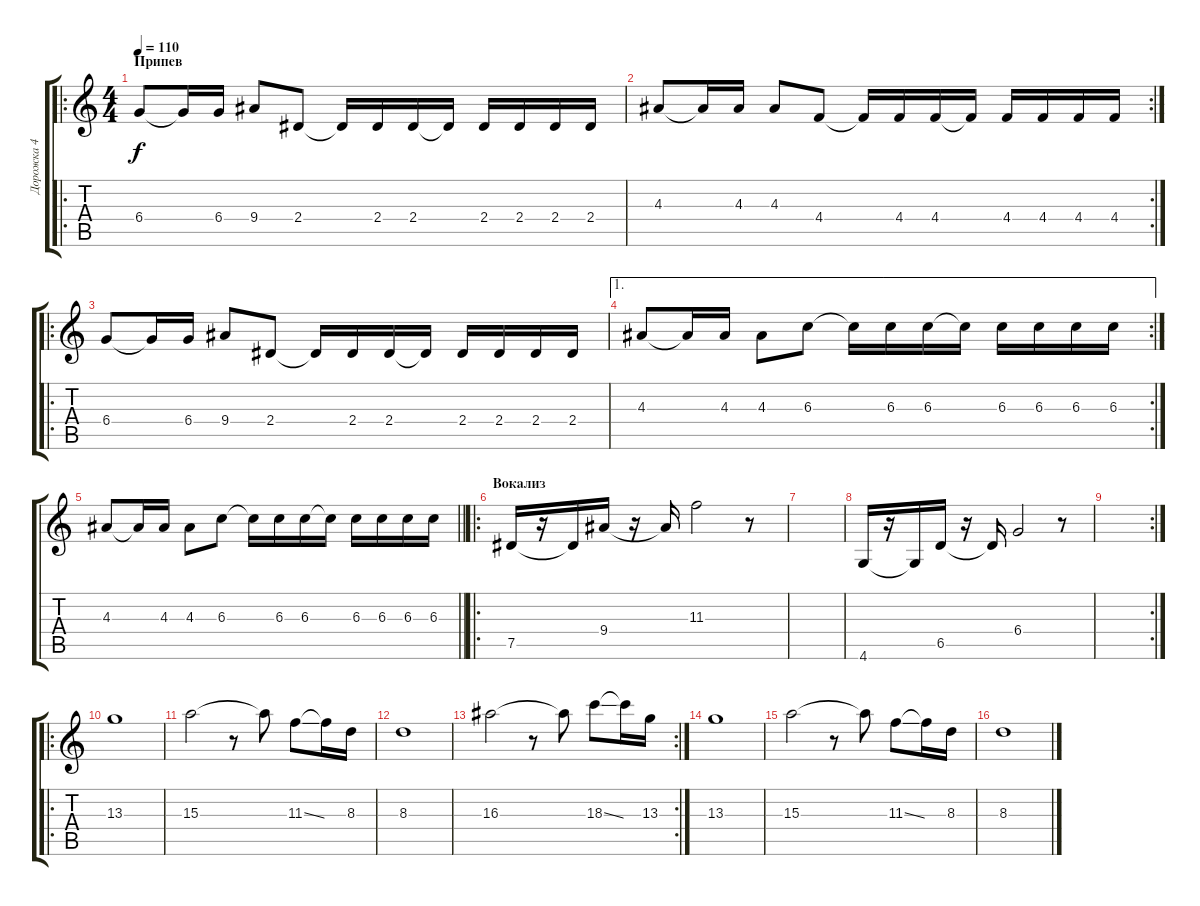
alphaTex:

\track ("Дорожка 4" "Дорожка 4") {instrument overdrivenguitar}
\staff {score tabs}
\tuning (Eb4 Bb3 Gb3 Db3 Ab2 Eb2) {hide}
\ro
\ts (4 4)
\section ("" "Припев")
\tempo 110
\clef g2
\ks c
6.4.8{dy f} 6.4{t}.16 6.4.16 9.4.8 2.4.8 2.4{t}.16 2.4.16 2.4.16 2.4{t}.16 2.4.16 2.4.16 2.4.16 2.4.16 |
\rc 2
4.3.8 4.3{t}.16 4.3.16 4.3.8 4.4.8 4.4{t}.16 4.4.16 4.4.16 4.4{t}.16 4.4.16 4.4.16 4.4.16 4.4.16 |
\ro
6.4.8 6.4{t}.16 6.4.16 9.4.8 2.4.8 2.4{t}.16 2.4.16 2.4.16 2.4{t}.16 2.4.16 2.4.16 2.4.16 2.4.16 |
\ae 1
\rc 2
4.3.8 4.3{t}.16 4.3.16 4.3.8 6.3.8 6.3{t}.16 6.3.16 6.3.16 6.3{t}.16 6.3.16 6.3.16 6.3.16 6.3.16 |
\barLineRight lightlight
4.3.8 4.3{t}.16 4.3.16 4.3.8 6.3.8 6.3{t}.16 6.3.16 6.3.16 6.3{t}.16 6.3.16 6.3.16 6.3.16 6.3.16 |
\ro
\section ("" "Вокализ")
7.5.16{instrument electricguitarjazz} r.16 7.5{t}.16 9.4.16 r.16 9.4{t}.16 11.3.2 r.8 |
|
4.6.16{instrument electricguitarjazz} r.16 4.6{t}.16 6.5.16 r.16 6.5{t}.16 6.4.2 r.8 |
\rc 2
|
\ro
13.3.1 |
15.3.2 r.8 15.3{t}.8 11.3{ss}.8 11.3{t}.16 8.3.16 |
8.3.1 |
\rc 2
16.3.2 r.8 16.3{t}.8 18.3{ss}.8 18.3{t}.16 13.3.16 |
13.3.1{instrument overdrivenguitar} |
15.3.2 r.8 15.3{t}.8 11.3{ss}.8 11.3{t}.16 8.3.16 |
8.3.1
